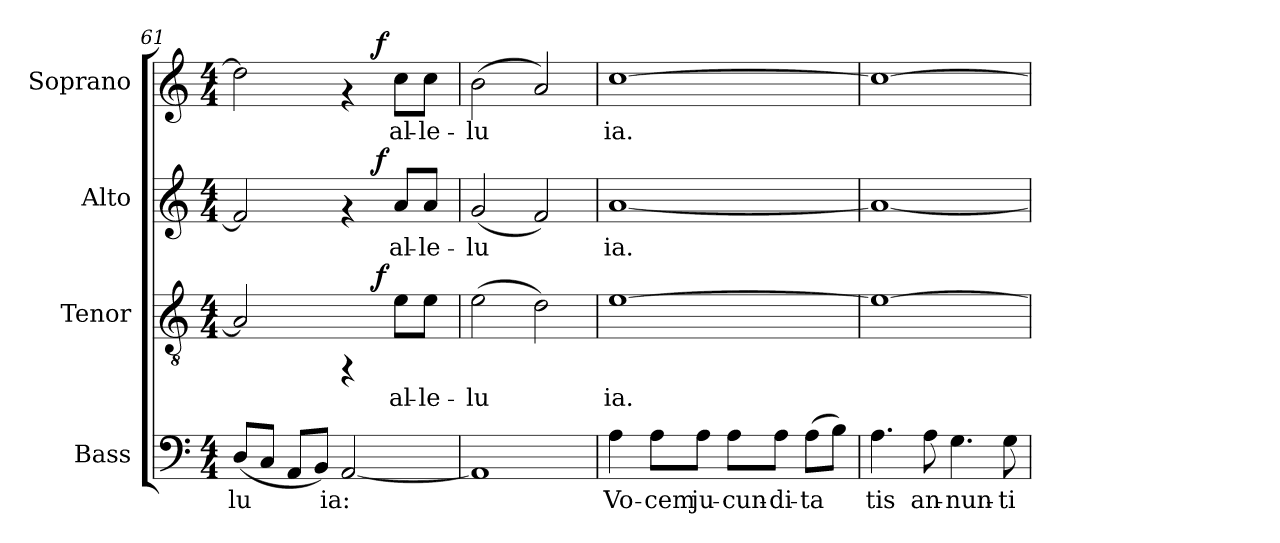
**kern	**text	**kern	**text	**dynam	**kern	**text	**dynam	**kern	**text	**dynam
*part4	*part4	*part3	*part3	*part3	*part2	*part2	*part2	*part1	*part1	*part1
*staff4	*staff4	*staff3	*staff3	*staff3	*staff2	*staff2	*staff2	*staff1	*staff1	*staff1
*I"Bass	*	*I"Tenor	*	*	*I"Alto	*	*	*I"Soprano	*	*
*I'B	*	*I'T	*	*	*I'A	*	*	*I'S	*	*
*clefF4	*	*clefGv2	*	*	*clefG2	*	*	*clefG2	*	*
*k[]	*	*k[]	*	*	*k[]	*	*	*k[]	*	*
*C:	*	*C:	*	*	*C:	*	*	*C:	*	*
*M4/4	*	*M4/4	*	*	*M4/4	*	*	*M4/4	*	*
=61	=61	=61	=61	=61	=61	=61	=61	=61	=61	=61
!	!LO:LY:b	!	!LO:LY:b:cj	!	!	!LO:LY:b	!	!	!LO:LY:b	!
*	*	*^	*	*	*^	*	*	*^	*	*
(<8D/L	-lu-	2A/]	2ryy	.	.	2f/]	2ryy	.	.	2dd\]	2ryy	.	.
!	!LO:LY:b	!	!	!	!	!	!	!	!	!	!	!	!
8C/J	--	.	.	.	.	.	.	.	.	.	.	.	.
!	!LO:LY:b	!	!	!	!	!	!	!	!	!	!	!	!
8AA/L	--	.	.	.	.	.	.	.	.	.	.	.	.
!	!LO:LY:b	!	!	!	!	!	!	!	!	!	!	!	!
8BB/J)	--	.	.	.	.	.	.	.	.	.	.	.	.
!	!LO:LY:b	!	!	!	!	!	!	!	!	!	!	!	!
[<2AA/	-ia:	4rFF	8.ryy	.	.	4rf	8.ryy	.	.	4rf	8.ryy	.	.
!	!	!	!	!	!LO:DY:a	!	!	!	!LO:DY:a	!	!	!	!LO:DY:a
.	.	.	4ryy	.	f	.	4ryy	.	f	.	4ryy	.	f
!	!	!	!	!LO:LY:b:cj	!	!	!	!LO:LY:b	!	!	!	!LO:LY:b	!
.	.	8e\L	.	al-	.	8a/L	.	al-	.	8cc\L	.	al-	.
!	!	!	!	!LO:LY:b:cj	!	!	!	!LO:LY:b	!	!	!	!LO:LY:b	!
.	.	8e\J	.	-le-	.	8a/J	.	-le-	.	8cc\J	.	-le-	.
.	.	.	16ryy	.	.	.	16ryy	.	.	.	16ryy	.	.
=62	=62	=62	=62	=62	=62	=62	=62	=62	=62	=62	=62	=62	=62
!	!LO:LY:b	!	!	!LO:LY:b:cj	!	!	!	!LO:LY:b	!	!	!	!LO:LY:b	!
*	*	*v	*v	*	*	*	*	*	*	*v	*v	*	*
*	*	*	*	*	*v	*v	*	*	*	*	*
1AA]	.	(>2e\	-lu-	.	(<2g/	-lu-	.	(>2b\	-lu-	.
!	!	!	!LO:LY:b:cj	!	!	!LO:LY:b	!	!	!LO:LY:b	!
.	.	2d\)	--	.	2f/)	--	.	2a/)	--	.
=63	=63	=63	=63	=63	=63	=63	=63	=63	=63	=63
!	!LO:LY:b	!	!LO:LY:b:cj	!	!	!LO:LY:b	!	!	!LO:LY:b	!
4A\	Vo-	[>1e	-ia.	.	[<1a	-ia.	.	[>1cc	-ia.	.
!	!LO:LY:b	!	!	!	!	!	!	!	!	!
8A\L	-cem	.	.	.	.	.	.	.	.	.
!	!LO:LY:b	!	!	!	!	!	!	!	!	!
8A\J	ju-	.	.	.	.	.	.	.	.	.
!	!LO:LY:b	!	!	!	!	!	!	!	!	!
8A\L	-cun-	.	.	.	.	.	.	.	.	.
!	!LO:LY:b	!	!	!	!	!	!	!	!	!
8A\J	-di-	.	.	.	.	.	.	.	.	.
!	!LO:LY:b	!	!	!	!	!	!	!	!	!
(>8A\L	-ta-	.	.	.	.	.	.	.	.	.
!	!LO:LY:b	!	!	!	!	!	!	!	!	!
8B\J)	--	.	.	.	.	.	.	.	.	.
=64	=64	=64	=64	=64	=64	=64	=64	=64	=64	=64
!	!LO:LY:b	!	!LO:LY:b:cj	!	!	!LO:LY:b	!	!	!LO:LY:b	!
4.A\	-tis	1e_>	.	.	1a_<	.	.	1cc_>	.	.
!	!LO:LY:b	!	!	!	!	!	!	!	!	!
8A\	an-	.	.	.	.	.	.	.	.	.
!	!LO:LY:b	!	!	!	!	!	!	!	!	!
4.G\	-nun-	.	.	.	.	.	.	.	.	.
!	!LO:LY:b	!	!	!	!	!	!	!	!	!
8G\	-ti-	.	.	.	.	.	.	.	.	.
=	=	=	=	=	=	=	=	=	=	=
*-	*-	*-	*-	*-	*-	*-	*-	*-	*-	*-
